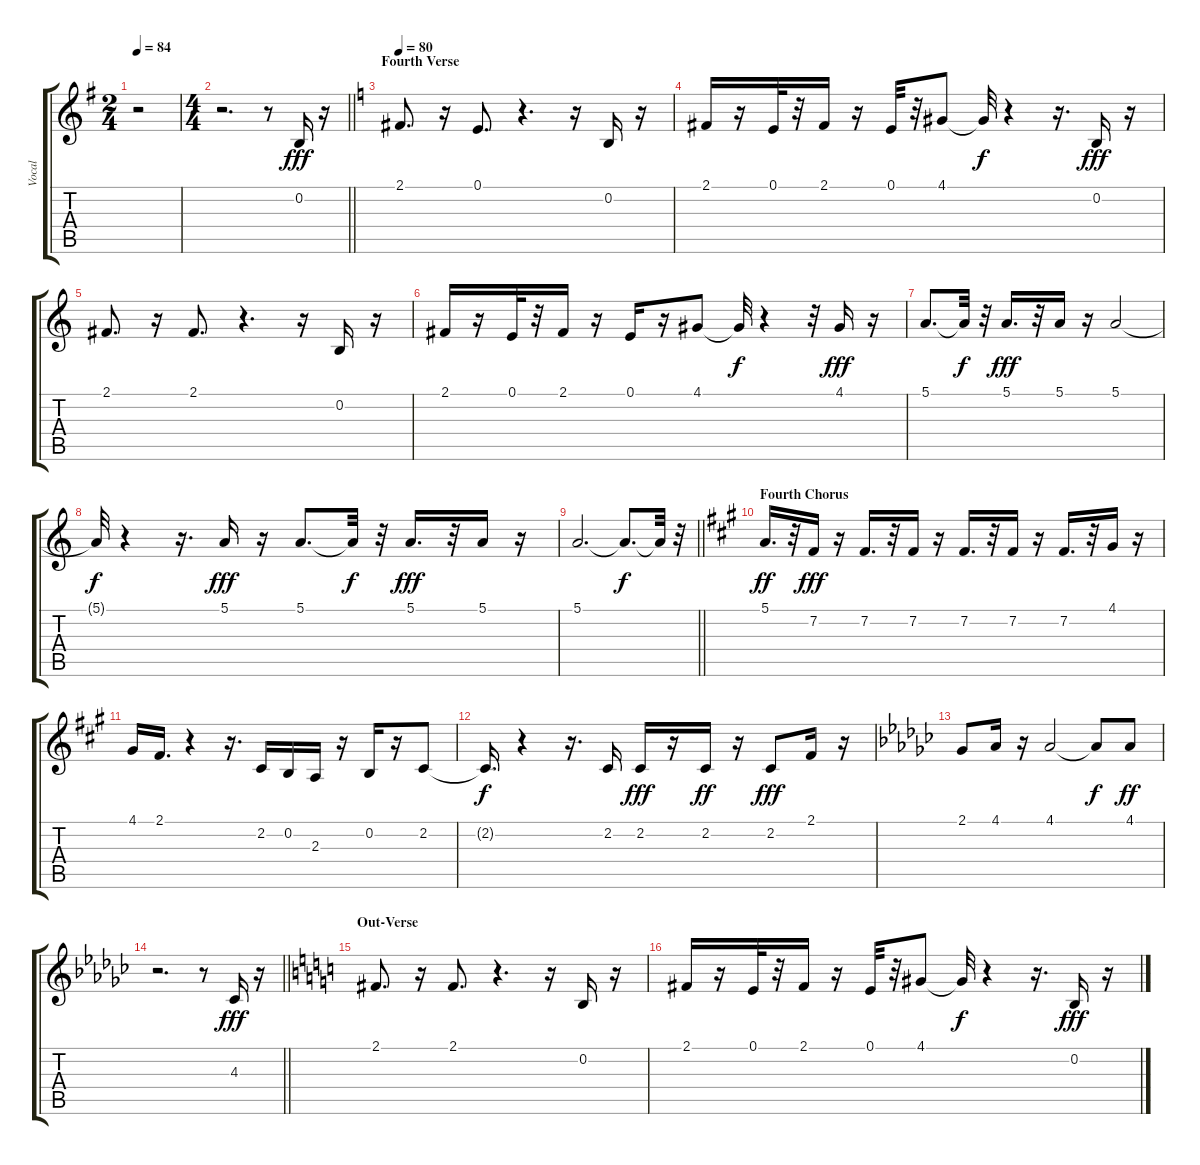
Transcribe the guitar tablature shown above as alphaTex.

\track ("Vocal" "Vocal") {instrument voiceoohs}
\staff {score tabs}
\tuning (E4 B3 G3 D3 A2 E2) {hide}
\ts (2 4)
\tempo 84
\clef g2
\ks eminor
r.2{dy f} |
\ts (4 4)
\barLineRight lightlight
r.2{d} r.8 0.2.16{dy fff} r.16 |
\section ("" "Fourth Verse")
\tempo 80
\ks c
2.1.8{d} r.16 0.1.8{d} r.4{d} r.16 0.2.16 r.16 |
2.1.16 r.16 0.1.32 r.32 2.1.16 r.16 0.1.32 r.32 4.1.8 4.1{t}.32{dy f} r.4 r.16{d} 0.2.16{dy fff} r.16 |
2.1.8{d} r.16 2.1.8{d} r.4{d} r.16 0.2.16 r.16 |
2.1.16 r.16 0.1.32 r.32 2.1.16 r.16 0.1.16 r.16 4.1.8 4.1{t}.32{dy f} r.4 r.32 4.1.16{dy fff} r.16 |
5.1.8{d} 5.1{t}.32{dy f} r.32 5.1.16{d dy fff} r.32 5.1.16 r.16 5.1.2 |
5.1{t}.32{dy f} r.4 r.16{d} 5.1.16{dy fff} r.16 5.1.8{d} 5.1{t}.32{dy f} r.32 5.1.16{d dy fff} r.32 5.1.16 r.16 |
\barLineRight lightlight
5.1.2{d} 5.1{t}.8{d dy f} 5.1{t}.32 r.32 |
\section ("" "Fourth Chorus")
\ks a
5.1.16{d dy ff} r.32 7.2.16{dy fff} r.16 7.2.16{d} r.32 7.2.16 r.16 7.2.16{d} r.32 7.2.16 r.16 7.2.16{d} r.32 4.1.16 r.16 |
4.1.16 2.1.16{d} r.4 r.16{d} 2.2.16 0.2.16 2.3.16 r.16 0.2.16 r.16 2.2.8 |
2.2{t}.16{d dy f} r.4 r.16{d} 2.2.16 2.2.16{dy fff} r.16 2.2.16{dy ff} r.16 2.2.8{dy fff} 2.1.16 r.16 |
\ks gb
2.1.8 4.1.16 r.16 4.1.2 4.1{t}.8{dy f} 4.1.8{dy ff} |
\barLineRight lightlight
r.2{d} r.8 4.3.16{dy fff} r.16 |
\section ("" "Out-Verse")
\ks c
2.1.8{d} r.16 2.1.8{d} r.4{d} r.16 0.2.16 r.16 |
2.1.16 r.16 0.1.32 r.32 2.1.16 r.16 0.1.32 r.32 4.1.8 4.1{t}.32{dy f} r.4 r.16{d} 0.2.16{dy fff} r.16
